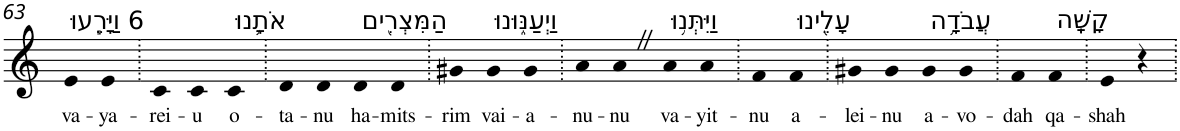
**kern	**text
*part1	*part1
*staff1	*staff1
*I"Piano	*
*I'Pno	*
!!LO:PB:g=z
*clefG2	*
*k[]	*
=63	=63
!LO:TX:a:t=6 וַיָּרֵ֧עוּ	!
!	!LO:LY:b
4e	va-
!	!LO:LY:b
4e	-ya-
=64.	=64.
!	!LO:LY:b
4c	-rei-
!	!LO:LY:b
4c	-u
!LO:TX:a:t=אֹתָ֛נוּ	!
!	!LO:LY:b
4c	o-
=65.	=65.
!	!LO:LY:b
4d	-ta-
!	!LO:LY:b
4d	-nu
!LO:TX:a:t=הַמִּצְרִ֖ים	!
!	!LO:LY:b
4d	ha-
!	!LO:LY:b
4d	-mits-
=66.	=66.
!	!LO:LY:b
4g#X	-rim
!LO:TX:a:t=וַיְעַנּ֑וּנוּ	!
!	!LO:LY:b
4g#	vai-
!	!LO:LY:b
4g#	-a-
=67.	=67.
!	!LO:LY:b
4a	-nu-
!	!LO:LY:b
4aZ	-nu
!LO:TX:a:t=וַיִּתְּנ֥וּ	!
!	!LO:LY:b
4a	va-
!	!LO:LY:b
4a	-yit-
=68.	=68.
!	!LO:LY:b
4f	-nu
!LO:TX:a:t=עָלֵ֖ינוּ	!
!	!LO:LY:b
4f	a-
=69.	=69.
!	!LO:LY:b
4g#X	-lei-
!	!LO:LY:b
4g#	-nu
!LO:TX:a:t=עֲבֹדָ֥ה	!
!	!LO:LY:b
4g#	a-
!	!LO:LY:b
4g#	-vo-
=70.	=70.
!	!LO:LY:b
4f	-dah
!LO:TX:a:t=קָשָֽׁה	!
!	!LO:LY:b
4f	qa-
=71.	=71.
!	!LO:LY:b
4e	-shah
4r	.
=.	=.
*-	*-
